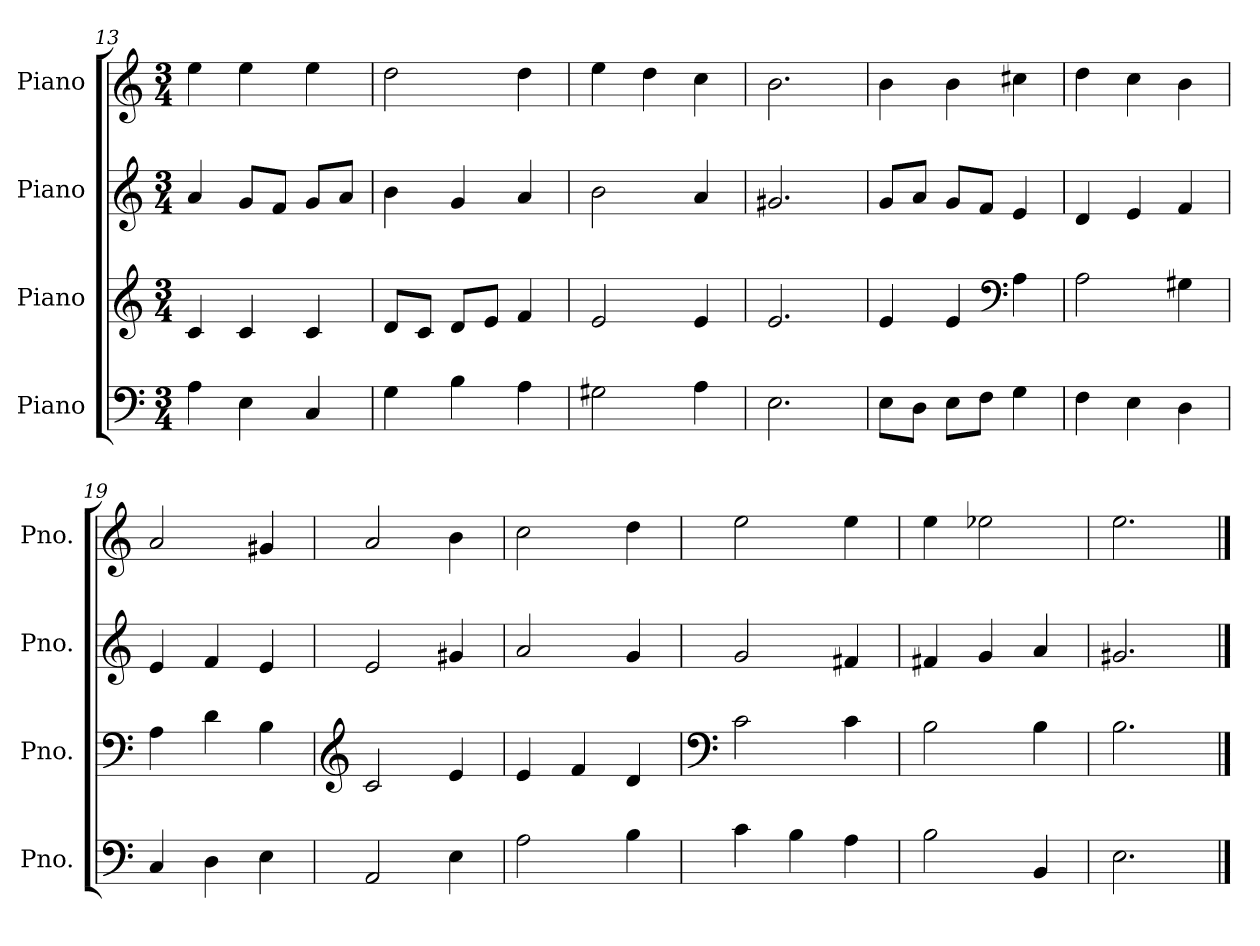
**kern	**kern	**kern	**kern
*part4	*part3	*part2	*part1
*staff4	*staff3	*staff2	*staff1
*I"Piano	*I"Piano	*I"Piano	*I"Piano
*I'Pno.	*I'Pno.	*I'Pno.	*I'Pno.
*clefF4	*clefG2	*clefG2	*clefG2
*k[]	*k[]	*k[]	*k[]
*M3/4	*M3/4	*M3/4	*M3/4
=13	=13	=13	=13
4A\	4c/	4a/	4ee\
4E\	4c/	8g/L	4ee\
.	.	8f/J	.
4C/	4c/	8g/L	4ee\
.	.	8a/J	.
=14	=14	=14	=14
4G\	8d/L	4b\	2dd\
.	8c/J	.	.
4B\	8d/L	4g/	.
.	8e/J	.	.
4A\	4f/	4a/	4dd\
=15	=15	=15	=15
2G#X\	2e/	2b\	4ee\
.	.	.	4dd\
4A\	4e/	4a/	4cc\
=16	=16	=16	=16
2.E\	2.e/	2.g#X/	2.b\
=17	=17	=17	=17
8E\L	4e/	8g/L	4b\
8D\J	.	8a/J	.
8E\L	4e/	8g/L	4b\
8F\J	.	8f/J	.
*	*clefF4	*	*
4G\	4A\	4e/	4cc#X\
=18	=18	=18	=18
4F\	2A\	4d/	4dd\
4E\	.	4e/	4cc\
4D\	4G#X\	4f/	4b\
=19	=19	=19	=19
4C/	4A\	4e/	2a/
4D\	4d\	4f/	.
4E\	4B\	4e/	4g#X/
=20	=20	=20	=20
*	*clefG2	*	*
2AA/	2c/	2e/	2a/
4E\	4e/	4g#X/	4b\
!!LO:LB:g=z
=21	=21	=21	=21
2A\	4e/	2a/	2cc\
.	4f/	.	.
4B\	4d/	4g/	4dd\
=22	=22	=22	=22
*	*clefF4	*	*
4c\	2c\	2g/	2ee\
4B\	.	.	.
4A\	4c\	4f#X/	4ee\
=23	=23	=23	=23
2B\	2B\	4f#X/	4ee\
.	.	4g/	2ee-X\
4BB/	4B\	4a/	.
=24	=24	=24	=24
2.E\	2.B\	2.g#X/	2.ee\
==	==	==	==
*-	*-	*-	*-
